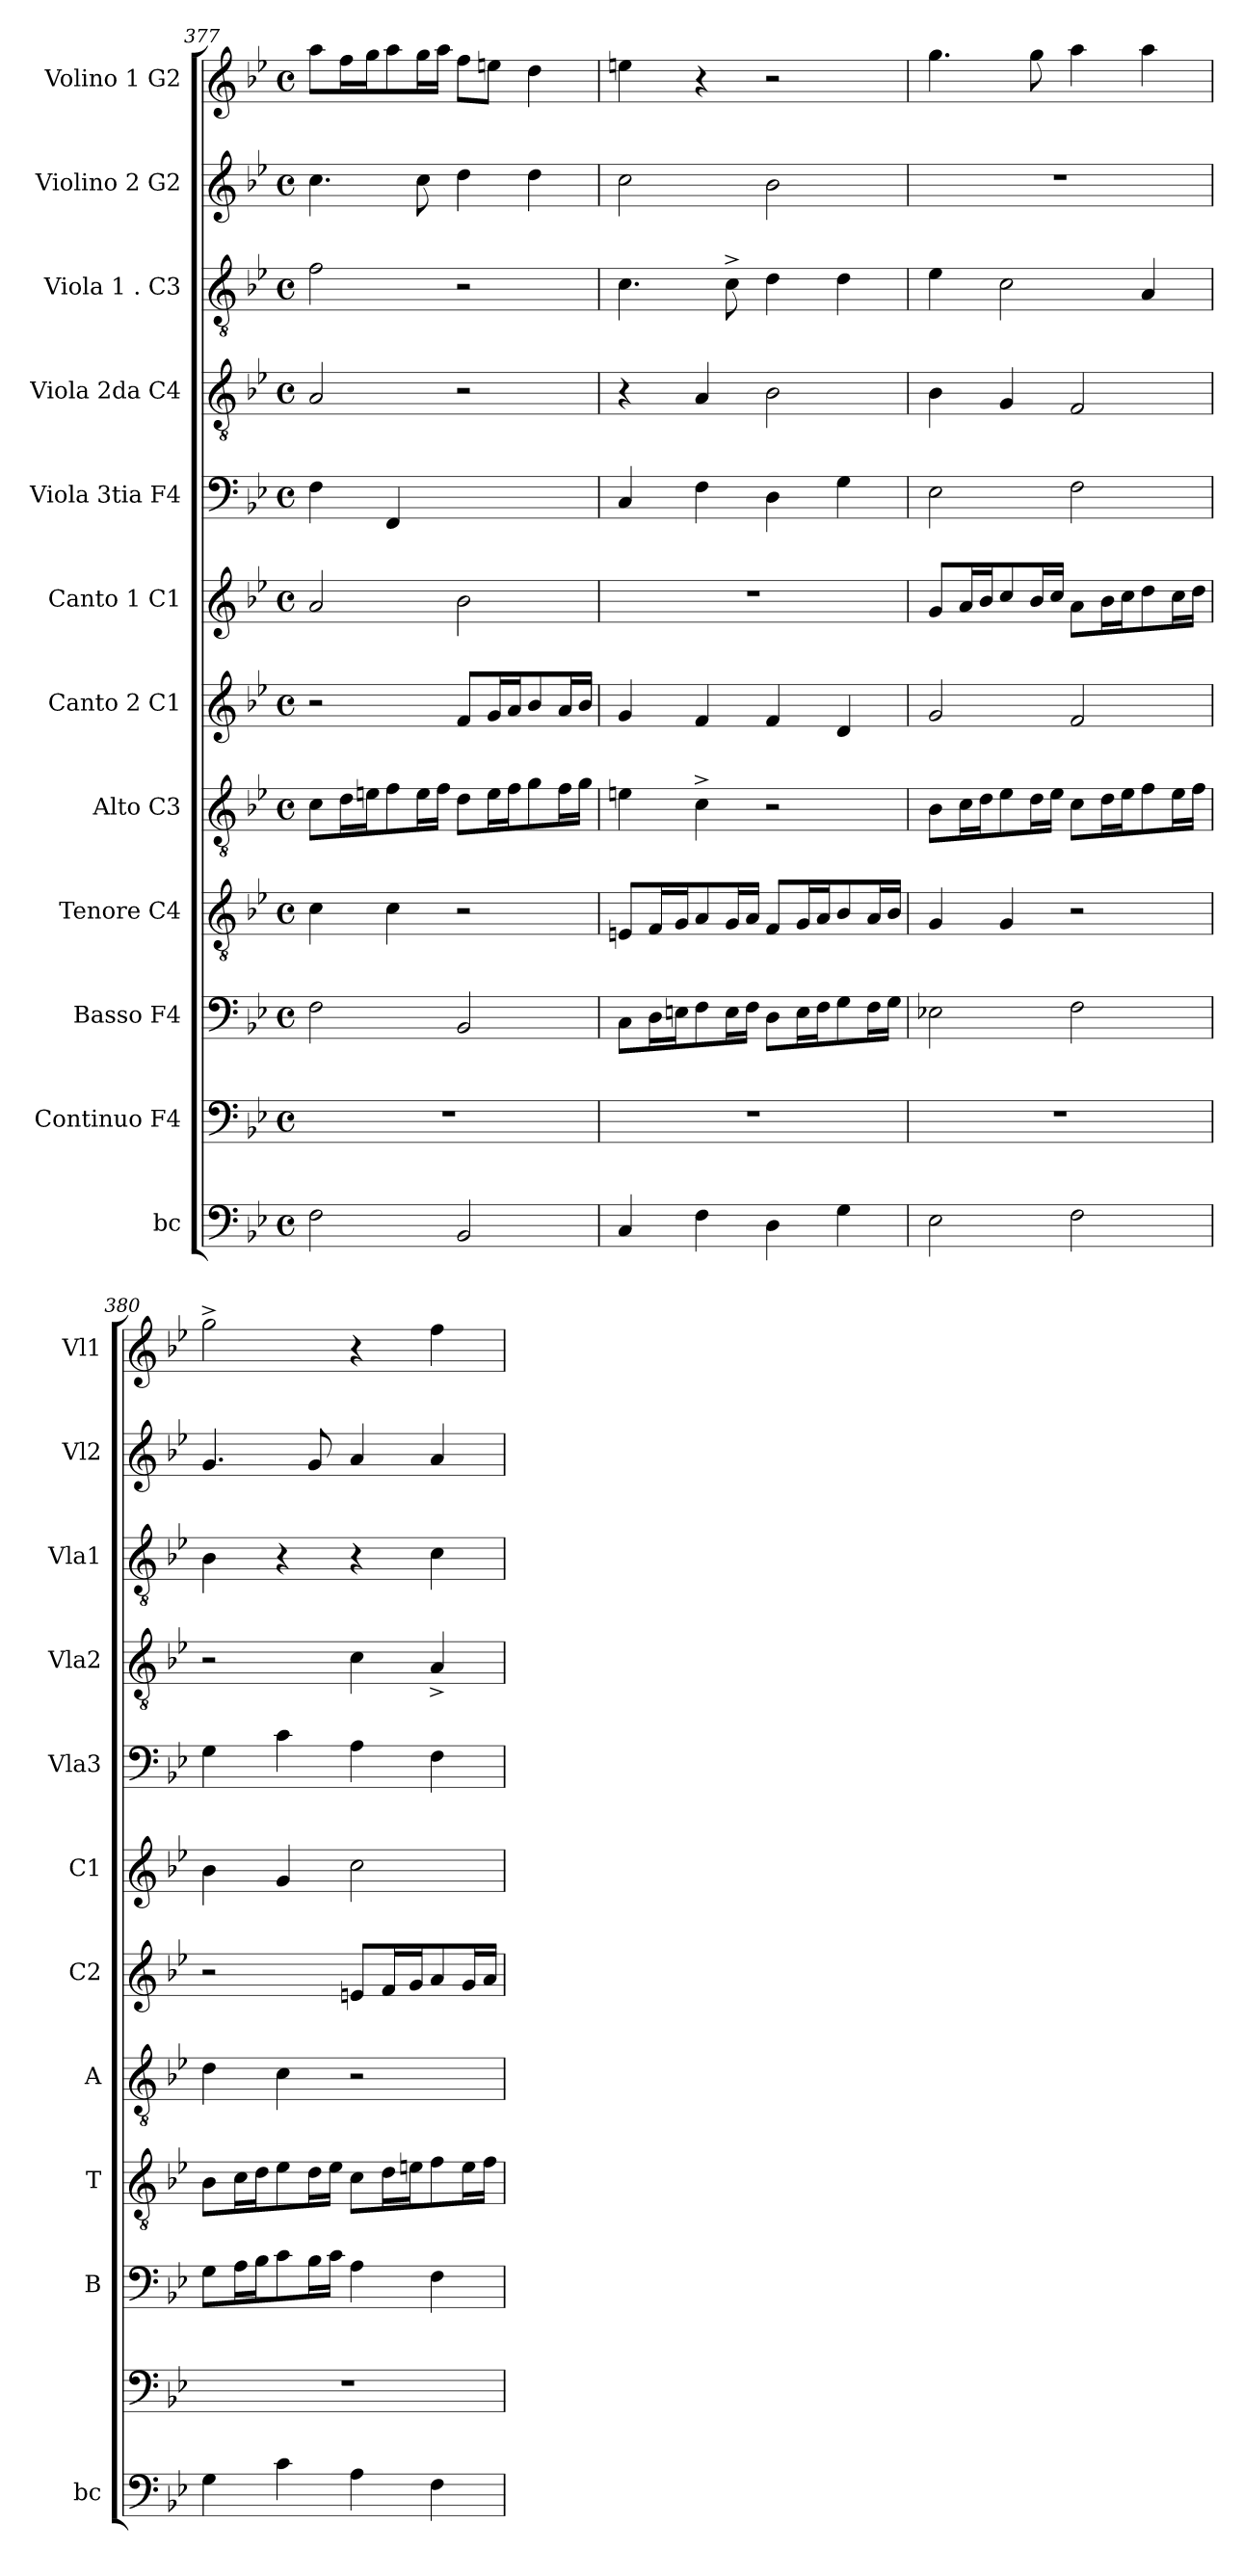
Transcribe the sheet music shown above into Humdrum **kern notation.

**kern	**kern	**kern	**kern	**kern	**kern	**kern	**kern	**kern	**kern	**kern	**kern
*part12	*part11	*part10	*part9	*part8	*part7	*part6	*part5	*part4	*part3	*part2	*part1
*staff12	*staff11	*staff10	*staff9	*staff8	*staff7	*staff6	*staff5	*staff4	*staff3	*staff2	*staff1
*I"bc	*I"Continuo F4	*I"Basso F4	*I"Tenore C4	*I"Alto C3	*I"Canto 2 C1	*I"Canto 1 C1	*I"Viola 3tia F4	*I"Viola 2da C4	*I"Viola 1 . C3	*I"Violino 2 G2	*I"Volino 1 G2
*I'bc	*	*I'B	*I'T	*I'A	*I'C2	*I'C1	*I'Vla3	*I'Vla2	*I'Vla1	*I'Vl2	*I'Vl1
*clefF4	*clefF4	*clefF4	*clefGv2	*clefGv2	*clefG2	*clefG2	*clefF4	*clefGv2	*clefGv2	*clefG2	*clefG2
*k[b-e-]	*k[b-e-]	*k[b-e-]	*k[b-e-]	*k[b-e-]	*k[b-e-]	*k[b-e-]	*k[b-e-]	*k[b-e-]	*k[b-e-]	*k[b-e-]	*k[b-e-]
*B-:	*B-:	*B-:	*B-:	*B-:	*B-:	*B-:	*B-:	*B-:	*B-:	*B-:	*B-:
*M4/4	*M4/4	*M4/4	*M4/4	*M4/4	*M4/4	*M4/4	*M4/4	*M4/4	*M4/4	*M4/4	*M4/4
*met(c)	*met(c)	*met(c)	*met(c)	*met(c)	*met(c)	*met(c)	*met(c)	*met(c)	*met(c)	*met(c)	*met(c)
=377	=377	=377	=377	=377	=377	=377	=377	=377	=377	=377	=377
2F\	1r	2F\	4c\	8c\L	2r	2a/	4F\	2A/	2f\	4.cc\	8aa\L
.	.	.	.	16d\L	.	.	.	.	.	.	16ff\L
.	.	.	.	16en\J	.	.	.	.	.	.	16gg\J
.	.	.	4c\	8f\	.	.	4FF/	.	.	.	8aa\
.	.	.	.	16e\L	.	.	.	.	.	8cc\	16gg\L
.	.	.	.	16f\JJ	.	.	.	.	.	.	16aa\JJ
2BB-/	.	2BB-/	2r	8d\L	8f/L	2b-\	2ryy	2r	2r	4dd\	8ff\L
.	.	.	.	16e\L	16g/L	.	.	.	.	.	8een\J
.	.	.	.	16f\J	16a/J	.	.	.	.	.	.
.	.	.	.	8g\	8b-/	.	.	.	.	4dd\	4dd\
.	.	.	.	16f\L	16a/L	.	.	.	.	.	.
.	.	.	.	16g\JJ	16b-/JJ	.	.	.	.	.	.
=378	=378	=378	=378	=378	=378	=378	=378	=378	=378	=378	=378
4C/	1r	8C\L	8En/L	4en\	4g/	1r	4C/	4r	4.c\	2cc\	4een\
.	.	16D\L	16F/L	.	.	.	.	.	.	.	.
.	.	16En\J	16G/J	.	.	.	.	.	.	.	.
4F\	.	8F\	8A/	4c^>\	4f/	.	4F\	4A/	.	.	4r
.	.	16E\L	16G/L	.	.	.	.	.	8c^>\	.	.
.	.	16F\JJ	16A/JJ	.	.	.	.	.	.	.	.
4D\	.	8D\L	8F/L	2r	4f/	.	4D\	2B-\	4d\	2b-\	2r
.	.	16E\L	16G/L	.	.	.	.	.	.	.	.
.	.	16F\J	16A/J	.	.	.	.	.	.	.	.
4G\	.	8G\	8B-/	.	4d/	.	4G\	.	4d\	.	.
.	.	16F\L	16A/L	.	.	.	.	.	.	.	.
.	.	16G\JJ	16B-/JJ	.	.	.	.	.	.	.	.
=379	=379	=379	=379	=379	=379	=379	=379	=379	=379	=379	=379
2E-\	1r	2E-X\	4G/	8B-\L	2g/	8g/L	2E-\	4B-\	4e-\	1r	4.gg\
.	.	.	.	16c\L	.	16a/L	.	.	.	.	.
.	.	.	.	16d\J	.	16b-/J	.	.	.	.	.
.	.	.	4G/	8e-\	.	8cc/	.	4G/	2c\	.	.
.	.	.	.	16d\L	.	16b-/L	.	.	.	.	8gg\
.	.	.	.	16e-\JJ	.	16cc/JJ	.	.	.	.	.
2F\	.	2F\	2r	8c\L	2f/	8a\L	2F\	2F/	.	.	4aa\
.	.	.	.	16d\L	.	16b-\L	.	.	.	.	.
.	.	.	.	16e-\J	.	16cc\J	.	.	.	.	.
.	.	.	.	8f\	.	8dd\	.	.	4A/	.	4aa\
.	.	.	.	16e-\L	.	16cc\L	.	.	.	.	.
.	.	.	.	16f\JJ	.	16dd\JJ	.	.	.	.	.
!!LO:PB:g=z
=380	=380	=380	=380	=380	=380	=380	=380	=380	=380	=380	=380
4G\	1r	8G\L	8B-\L	4d\	2r	4b-\	4G\	2r	4B-\	4.g/	2gg^>\
.	.	16A\L	16c\L	.	.	.	.	.	.	.	.
.	.	16B-\J	16d\J	.	.	.	.	.	.	.	.
4c\	.	8c\	8e-\	4c\	.	4g/	4c\	.	4r	.	.
.	.	16B-\L	16d\L	.	.	.	.	.	.	8g/	.
.	.	16c\JJ	16e-\JJ	.	.	.	.	.	.	.	.
4A\	.	4A\	8c\L	2r	8en/L	2cc\	4A\	4c\	4r	4a/	4r
.	.	.	16d\L	.	16f/L	.	.	.	.	.	.
.	.	.	16en\J	.	16g/J	.	.	.	.	.	.
4F\	.	4F\	8f\	.	8a/	.	4F\	4A^</	4c\	4a/	4ff\
.	.	.	16e\L	.	16g/L	.	.	.	.	.	.
.	.	.	16f\JJ	.	16a/JJ	.	.	.	.	.	.
=	=	=	=	=	=	=	=	=	=	=	=
*-	*-	*-	*-	*-	*-	*-	*-	*-	*-	*-	*-
